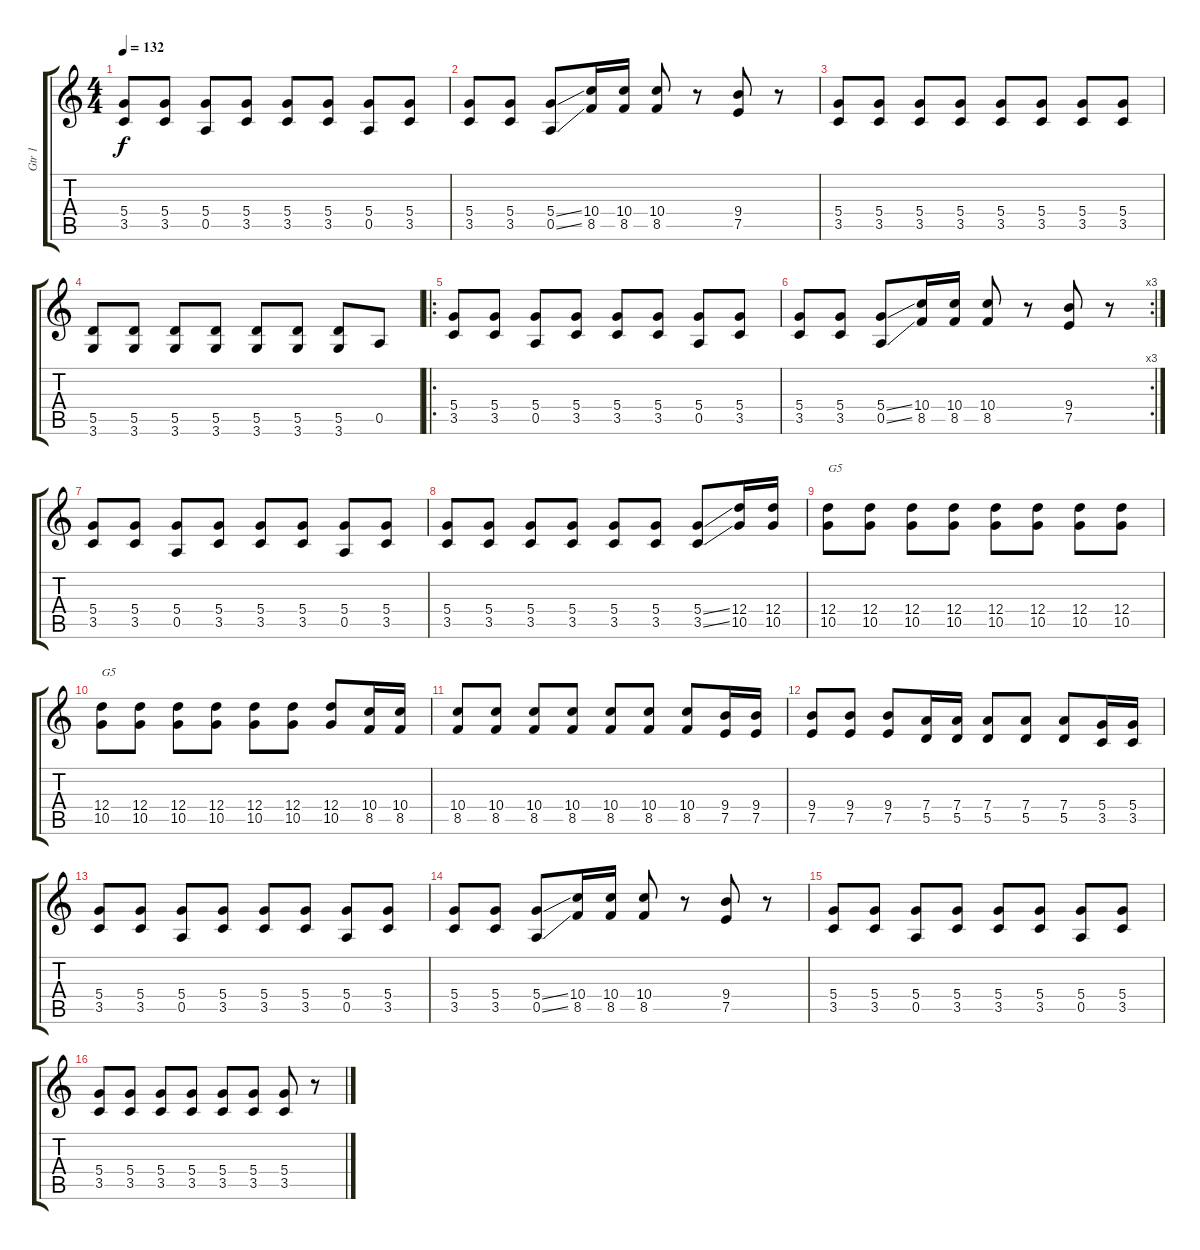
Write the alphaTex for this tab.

\track ("Gtr 1" "Gtr 1") {instrument distortionguitar}
\staff {score tabs}
\tuning (E4 B3 G3 D3 A2 E2) {hide}
\ts (4 4)
\tempo 132
\clef g2
\ks c
(5.4 3.5).8{dy f} (5.4 3.5).8 (5.4 0.5).8 (5.4 3.5).8 (5.4 3.5).8 (5.4 3.5).8 (5.4 0.5).8 (5.4 3.5).8 |
(5.4 3.5).8 (5.4 3.5).8 (5.4{ss} 0.5{ss}).8 (10.4 8.5).16 (10.4 8.5).16 (10.4 8.5).8 r.8 (9.4 7.5).8 r.8 |
(5.4 3.5).8 (5.4 3.5).8 (5.4 3.5).8 (5.4 3.5).8 (5.4 3.5).8 (5.4 3.5).8 (5.4 3.5).8 (5.4 3.5).8 |
(5.5 3.6).8 (5.5 3.6).8 (5.5 3.6).8 (5.5 3.6).8 (5.5 3.6).8 (5.5 3.6).8 (5.5 3.6).8 0.5.8 |
\ro
(5.4 3.5).8 (5.4 3.5).8 (5.4 0.5).8 (5.4 3.5).8 (5.4 3.5).8 (5.4 3.5).8 (5.4 0.5).8 (5.4 3.5).8 |
\rc 3
(5.4 3.5).8 (5.4 3.5).8 (5.4{ss} 0.5{ss}).8 (10.4 8.5).16 (10.4 8.5).16 (10.4 8.5).8 r.8 (9.4 7.5).8 r.8 |
(5.4 3.5).8 (5.4 3.5).8 (5.4 0.5).8 (5.4 3.5).8 (5.4 3.5).8 (5.4 3.5).8 (5.4 0.5).8 (5.4 3.5).8 |
(5.4 3.5).8 (5.4 3.5).8 (5.4 3.5).8 (5.4 3.5).8 (5.4 3.5).8 (5.4 3.5).8 (5.4{ss} 3.5{ss}).8 (12.4 10.5).16 (12.4 10.5).16 |
(12.4 10.5).8{txt "G5"} (12.4 10.5).8 (12.4 10.5).8 (12.4 10.5).8 (12.4 10.5).8 (12.4 10.5).8 (12.4 10.5).8 (12.4 10.5).8 |
(12.4 10.5).8{txt "G5"} (12.4 10.5).8 (12.4 10.5).8 (12.4 10.5).8 (12.4 10.5).8 (12.4 10.5).8 (12.4 10.5).8 (10.4 8.5).16 (10.4 8.5).16 |
(10.4 8.5).8 (10.4 8.5).8 (10.4 8.5).8 (10.4 8.5).8 (10.4 8.5).8 (10.4 8.5).8 (10.4 8.5).8 (9.4 7.5).16 (9.4 7.5).16 |
(9.4 7.5).8 (9.4 7.5).8 (9.4 7.5).8 (7.4 5.5).16 (7.4 5.5).16 (7.4 5.5).8 (7.4 5.5).8 (7.4 5.5).8 (5.4 3.5).16 (5.4 3.5).16 |
(5.4 3.5).8 (5.4 3.5).8 (5.4 0.5).8 (5.4 3.5).8 (5.4 3.5).8 (5.4 3.5).8 (5.4 0.5).8 (5.4 3.5).8 |
(5.4 3.5).8 (5.4 3.5).8 (5.4{ss} 0.5{ss}).8 (10.4 8.5).16 (10.4 8.5).16 (10.4 8.5).8 r.8 (9.4 7.5).8 r.8 |
(5.4 3.5).8 (5.4 3.5).8 (5.4 0.5).8 (5.4 3.5).8 (5.4 3.5).8 (5.4 3.5).8 (5.4 0.5).8 (5.4 3.5).8 |
(5.4 3.5).8 (5.4 3.5).8 (5.4 3.5).8 (5.4 3.5).8 (5.4 3.5).8 (5.4 3.5).8 (5.4 3.5).8 r.8
